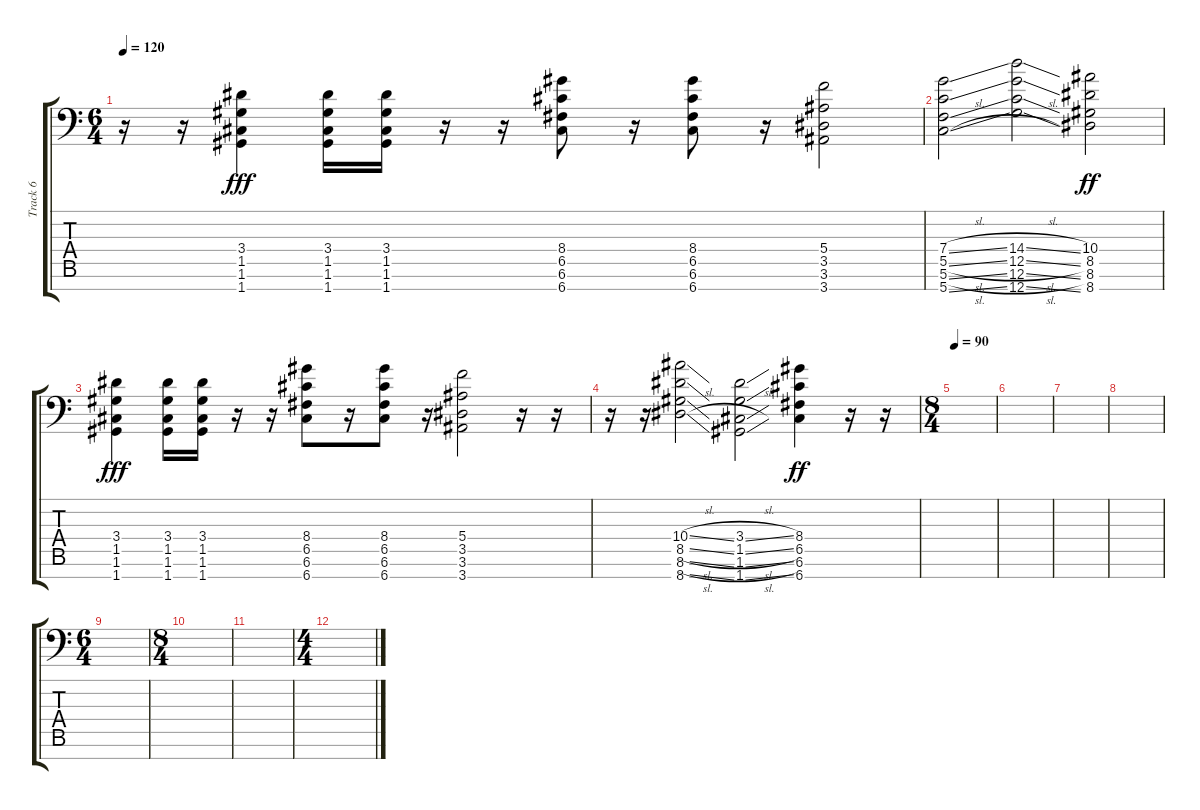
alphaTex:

\track ("Track 6" "Track 6") {instrument distortionguitar}
\staff {score tabs}
\tuning (D4 A3 F3 C3 G2 C2 G1) {hide}
\ts (6 4)
\tempo 120
\clef f4
\ks c
r.16{dy ff} r.16 (3.4 1.5 1.6 1.7).4{dy fff} (3.4 1.5 1.6 1.7).16 (3.4 1.5 1.6 1.7).16 r.16 r.16 (8.4 6.5 6.6 6.7).8 r.16 (8.4 6.5 6.6 6.7).8 r.16 (5.4 3.5 3.6 3.7).2 |
(7.4{sl} 5.5{sl} 5.6{sl} 5.7{sl}).2 (14.4{sl} 12.5{sl} 12.6{sl} 12.7{sl}).2 (10.4 8.5 8.6 8.7).2{dy ff} |
(3.4 1.5 1.6 1.7).4{dy fff} (3.4 1.5 1.6 1.7).16 (3.4 1.5 1.6 1.7).16 r.16 r.16 (8.4 6.5 6.6 6.7).8 r.16 (8.4 6.5 6.6 6.7).8 r.16 (5.4 3.5 3.6 3.7).2 r.16 r.16 |
r.16 r.16 (10.4{sl} 8.5{sl} 8.6{sl} 8.7{sl}).2 (3.4{sl} 1.5{sl} 1.6{sl} 1.7{sl}).2 (8.4 6.5 6.6 6.7).4{dy ff} r.16 r.16 |
\ts (8 4)
\tempo 90
|
|
|
|
\ts (6 4)
|
\ts (8 4)
|
|
\ts (4 4)
